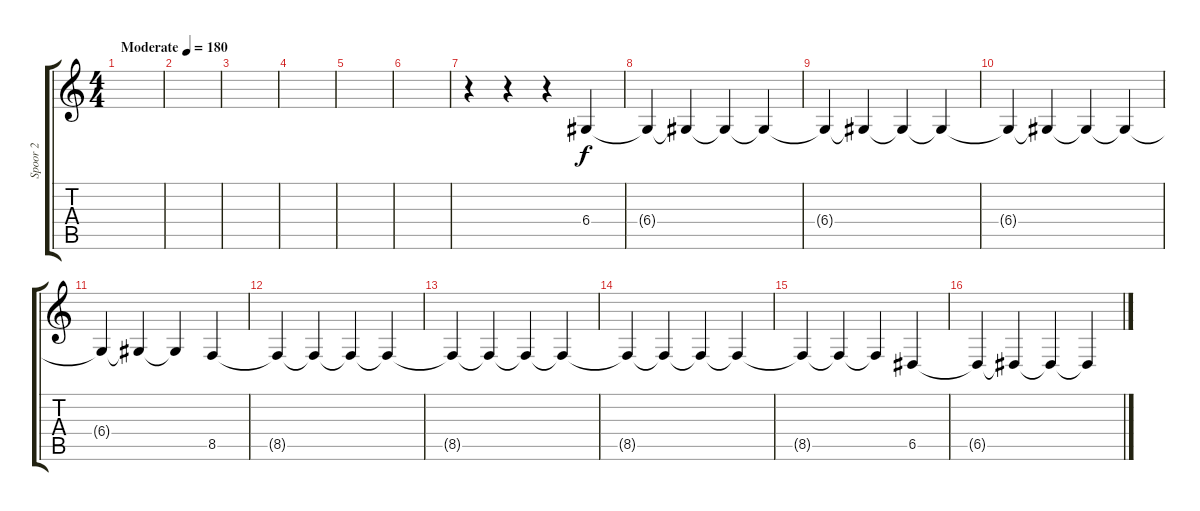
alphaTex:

\track ("Spoor 2" "Spoor 2") {instrument violin}
\staff {score tabs}
\tuning (E4 B3 G3 D3 A2 E2) {hide}
\ts (4 4)
\tempo (180 "Moderate")
\clef g2
\ks c
|
|
|
|
|
|
r.4 r.4 r.4 6.4.4 |
6.4{t}.4 6.4{t}.4 6.4{t}.4 6.4{t}.4 |
6.4{t}.4 6.4{t}.4 6.4{t}.4 6.4{t}.4 |
6.4{t}.4 6.4{t}.4 6.4{t}.4 6.4{t}.4 |
6.4{t}.4 6.4{t}.4 6.4{t}.4 8.5.4 |
8.5{t}.4 8.5{t}.4 8.5{t}.4 8.5{t}.4 |
8.5{t}.4 8.5{t}.4 8.5{t}.4 8.5{t}.4 |
8.5{t}.4 8.5{t}.4 8.5{t}.4 8.5{t}.4 |
8.5{t}.4 8.5{t}.4 8.5{t}.4 6.5.4 |
6.5{t}.4 6.5{t}.4 6.5{t}.4 6.5{t}.4
